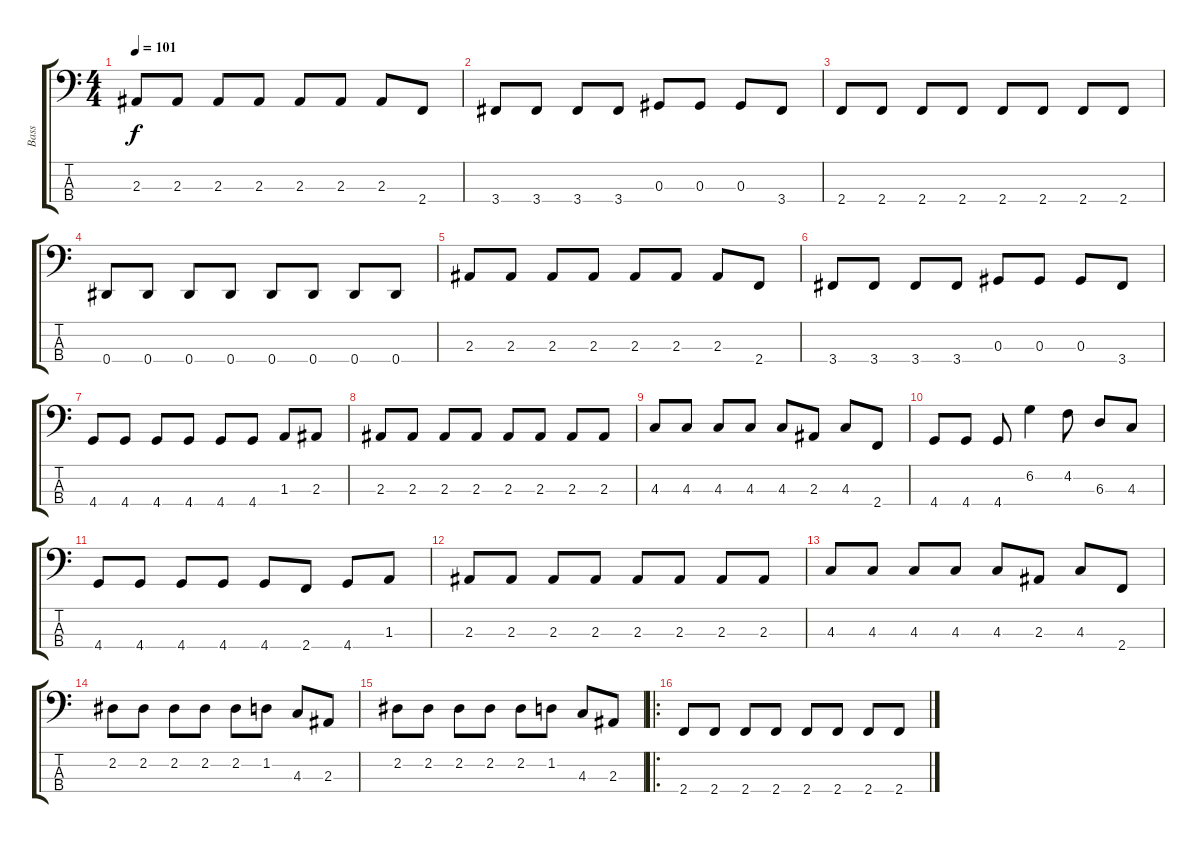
\track ("Bass" "Bass") {instrument electricbassfinger}
\staff {score tabs}
\tuning (Gb2 Db2 Ab1 Eb1) {hide}
\ts (4 4)
\tempo 101
\clef f4
\ks c
2.3.8{dy f} 2.3.8 2.3.8 2.3.8 2.3.8 2.3.8 2.3.8 2.4.8 |
3.4.8 3.4.8 3.4.8 3.4.8 0.3.8 0.3.8 0.3.8 3.4.8 |
2.4.8 2.4.8 2.4.8 2.4.8 2.4.8 2.4.8 2.4.8 2.4.8 |
0.4.8 0.4.8 0.4.8 0.4.8 0.4.8 0.4.8 0.4.8 0.4.8 |
2.3.8 2.3.8 2.3.8 2.3.8 2.3.8 2.3.8 2.3.8 2.4.8 |
3.4.8 3.4.8 3.4.8 3.4.8 0.3.8 0.3.8 0.3.8 3.4.8 |
4.4.8 4.4.8 4.4.8 4.4.8 4.4.8 4.4.8 1.3.8 2.3.8 |
2.3.8 2.3.8 2.3.8 2.3.8 2.3.8 2.3.8 2.3.8 2.3.8 |
4.3.8 4.3.8 4.3.8 4.3.8 4.3.8 2.3.8 4.3.8 2.4.8 |
4.4.8 4.4.8 4.4.8 6.2.4 4.2.8 6.3.8 4.3.8 |
4.4.8 4.4.8 4.4.8 4.4.8 4.4.8 2.4.8 4.4.8 1.3.8 |
2.3.8 2.3.8 2.3.8 2.3.8 2.3.8 2.3.8 2.3.8 2.3.8 |
4.3.8 4.3.8 4.3.8 4.3.8 4.3.8 2.3.8 4.3.8 2.4.8 |
2.2.8 2.2.8 2.2.8 2.2.8 2.2.8 1.2.8 4.3.8 2.3.8 |
2.2.8 2.2.8 2.2.8 2.2.8 2.2.8 1.2.8 4.3.8 2.3.8 |
\ro
2.4.8 2.4.8 2.4.8 2.4.8 2.4.8 2.4.8 2.4.8 2.4.8
